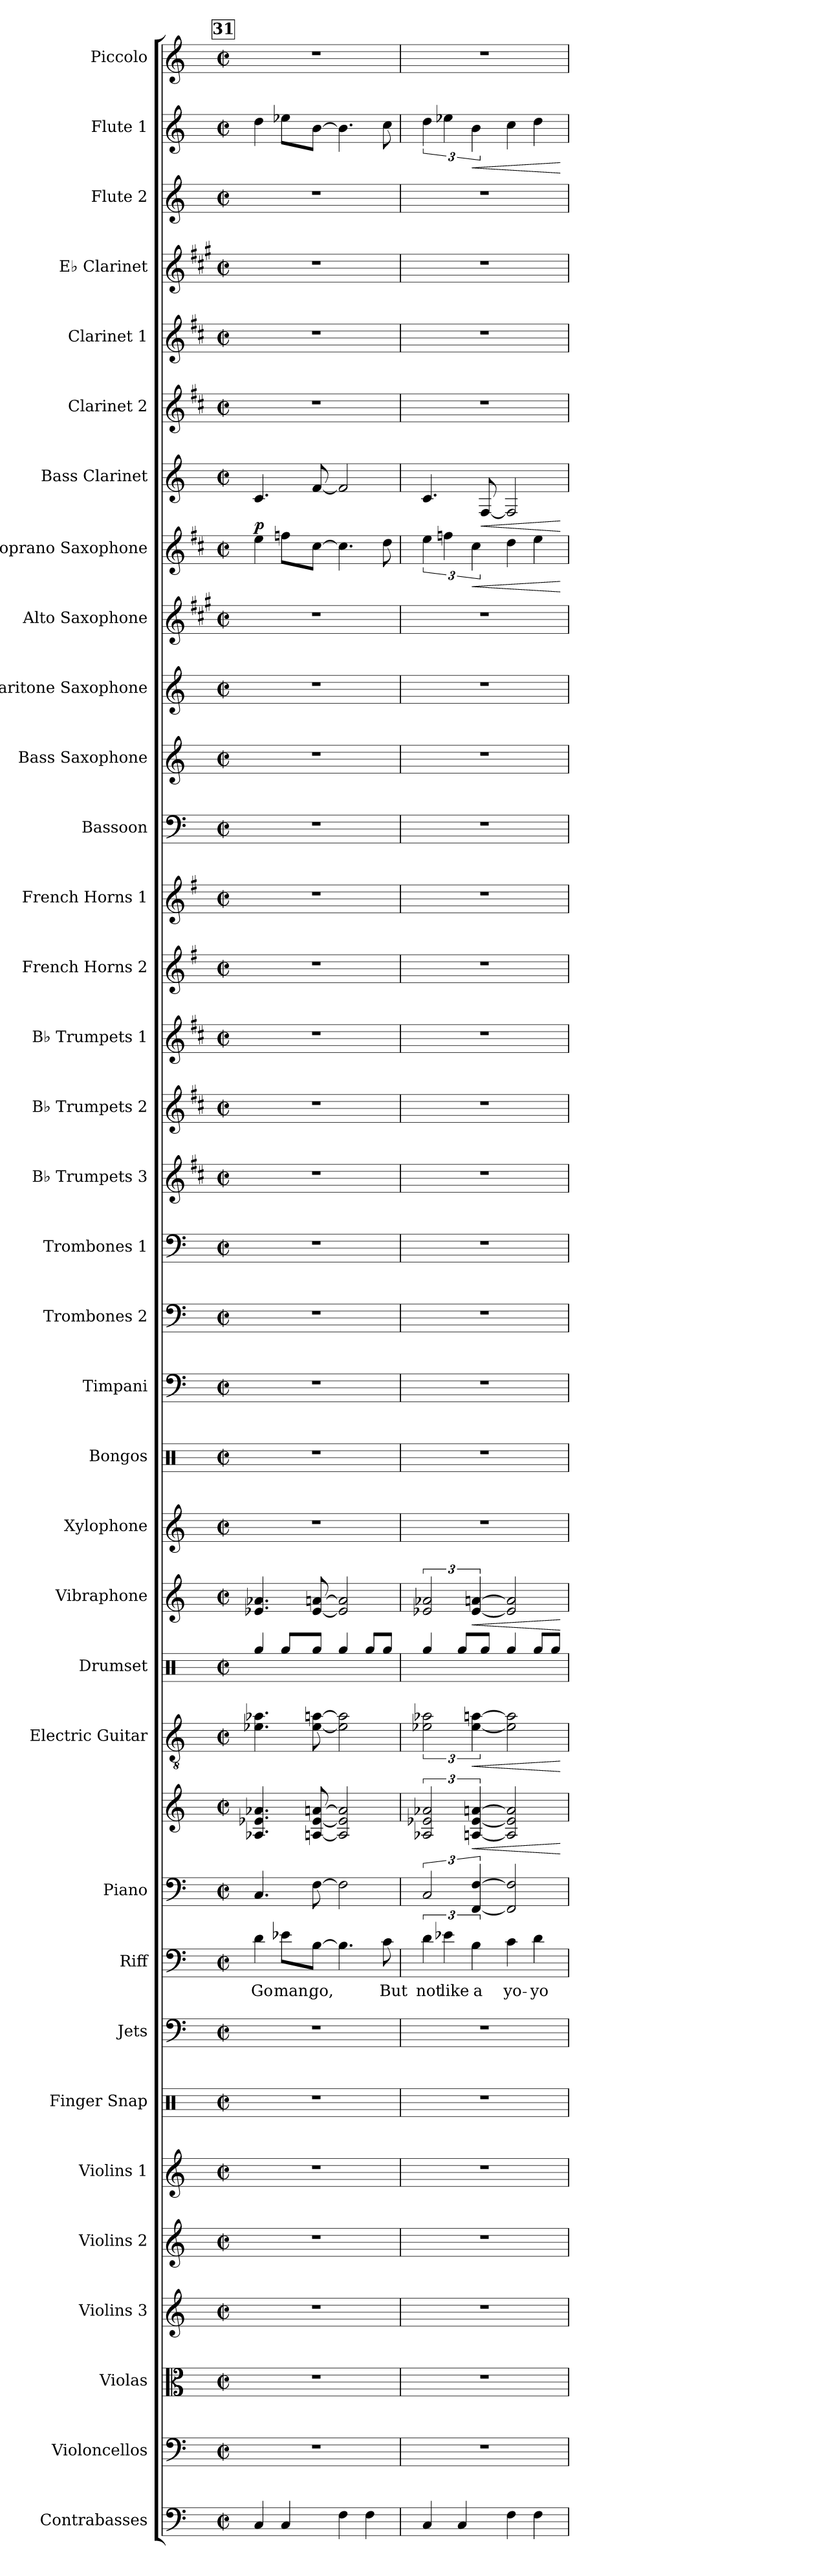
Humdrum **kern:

**kern	**kern	**kern	**kern	**kern	**kern	**kern	**kern	**kern	**text	**kern	**kern	**dynam	**kern	**dynam	**kern	**kern	**dynam	**kern	**kern	**kern	**kern	**kern	**kern	**kern	**kern	**kern	**kern	**kern	**kern	**kern	**kern	**kern	**dynam	**kern	**dynam	**kern	**kern	**kern	**kern	**kern	**dynam	**kern
*part35	*part34	*part33	*part32	*part31	*part30	*part29	*part28	*part27	*part27	*part26	*part26	*part26	*part25	*part25	*part24	*part23	*part23	*part22	*part21	*part20	*part19	*part18	*part17	*part16	*part15	*part14	*part13	*part12	*part11	*part10	*part9	*part8	*part8	*part7	*part7	*part6	*part5	*part4	*part3	*part2	*part2	*part1
*staff36	*staff35	*staff34	*staff33	*staff32	*staff31	*staff30	*staff29	*staff28	*staff28	*staff27	*staff26	*staff26/27	*staff25	*staff25	*staff24	*staff23	*staff23	*staff22	*staff21	*staff20	*staff19	*staff18	*staff17	*staff16	*staff15	*staff14	*staff13	*staff12	*staff11	*staff10	*staff9	*staff8	*staff8	*staff7	*staff7	*staff6	*staff5	*staff4	*staff3	*staff2	*staff2	*staff1
*I"Contrabasses	*I"Violoncellos	*I"Violas	*I"Violins 3	*I"Violins 2	*I"Violins 1	*I"Finger Snap	*I"Jets	*I"Riff	*	*I"Piano	*	*	*I"Electric Guitar	*	*I"Drumset	*I"Vibraphone	*	*I"Xylophone	*I"Bongos	*I"Timpani	*I"Trombones 2	*I"Trombones 1	*I"B♭ Trumpets 3	*I"B♭ Trumpets 2	*I"B♭ Trumpets 1	*I"French Horns 2	*I"French Horns 1	*I"Bassoon	*I"Bass Saxophone	*I"Baritone Saxophone	*I"Alto Saxophone	*I"Soprano Saxophone	*	*I"Bass Clarinet	*	*I"Clarinet 2	*I"Clarinet 1	*I"E♭ Clarinet	*I"Flute 2	*I"Flute 1	*	*I"Piccolo
*I'Cbs.	*I'Vcs.	*I'Vlas.	*I'Vlns. 3	*I'Vlns. 2	*I'Vlns. 1	*I'Fi. Sna.	*I'J.	*I'R.	*	*I'Pno.	*	*	*I'El. Guit.	*	*I'D. Set	*I'Vib.	*	*I'Xyl.	*I'Bon.	*I'Timp.	*I'Tbns. 2	*I'Tbns. 1	*I'B♭ Tpts. 3	*I'B♭ Tpts. 2	*I'B♭ Tpts. 1	*I'F Hns. 2	*I'F Hns. 1	*I'Bsn.	*I'Bs. Sax.	*I'Bar. Sax.	*I'A. Sax.	*I'S. Sax.	*	*I'B. Cl.	*	*I'Cl. 2	*I'Cl. 1	*I'E♭ Cl.	*I'Fl. 2	*I'Fl. 1	*	*I'Picc.
*clefF4	*clefF4	*clefC3	*clefG2	*clefG2	*clefG2	*clefX	*clefF4	*clefF4	*	*clefF4	*clefG2	*	*clefGv2	*	*clefX	*clefG2	*	*clefG2	*clefX	*clefF4	*clefF4	*clefF4	*clefG2	*clefG2	*clefG2	*clefG2	*clefG2	*clefF4	*clefG2	*clefG2	*clefG2	*clefG2	*	*clefG2	*	*clefG2	*clefG2	*clefG2	*clefG2	*clefG2	*	*clefG2
*ITrd7c12	*	*	*	*	*	*	*	*	*	*	*	*	*	*	*	*	*	*ITrd-7c-12	*	*	*	*	*ITrd1c2	*ITrd1c2	*ITrd1c2	*ITrd4c7	*ITrd4c7	*	*ITrd15c26	*ITrd12c21	*ITrd5c9	*ITrd1c2	*	*ITrd8c14	*	*ITrd1c2	*ITrd1c2	*ITrd-2c-3	*	*	*	*ITrd-7c-12
*k[]	*k[]	*k[]	*k[]	*k[]	*k[]	*k[]	*k[]	*k[]	*	*k[]	*k[]	*	*k[]	*	*k[]	*k[]	*	*k[]	*k[]	*k[]	*k[]	*k[]	*k[]	*k[]	*k[]	*k[]	*k[]	*k[]	*k[]	*k[]	*k[]	*k[]	*	*k[]	*	*k[]	*k[]	*k[]	*k[]	*k[]	*	*k[]
*M2/2	*M2/2	*M2/2	*M2/2	*M2/2	*M2/2	*M2/2	*M2/2	*M2/2	*	*M2/2	*M2/2	*	*M2/2	*	*M2/2	*M2/2	*	*M2/2	*M2/2	*M2/2	*M2/2	*M2/2	*M2/2	*M2/2	*M2/2	*M2/2	*M2/2	*M2/2	*M2/2	*M2/2	*M2/2	*M2/2	*	*M2/2	*	*M2/2	*M2/2	*M2/2	*M2/2	*M2/2	*	*M2/2
*met(c|)	*met(c|)	*met(c|)	*met(c|)	*met(c|)	*met(c|)	*met(c|)	*met(c|)	*met(c|)	*	*met(c|)	*met(c|)	*	*met(c|)	*	*met(c|)	*met(c|)	*	*met(c|)	*met(c|)	*met(c|)	*met(c|)	*met(c|)	*met(c|)	*met(c|)	*met(c|)	*met(c|)	*met(c|)	*met(c|)	*met(c|)	*met(c|)	*met(c|)	*met(c|)	*	*met(c|)	*	*met(c|)	*met(c|)	*met(c|)	*met(c|)	*met(c|)	*	*met(c|)
!!LO:REH:place=s1:a:B:fs=14:t=31
=31	=31	=31	=31	=31	=31	=31	=31	=31	=31	=31	=31	=31	=31	=31	=31	=31	=31	=31	=31	=31	=31	=31	=31	=31	=31	=31	=31	=31	=31	=31	=31	=31	=31	=31	=31	=31	=31	=31	=31	=31	=31	=31
!	!	!	!	!	!	!	!	!	!LO:LY:b	!	!	!	!	!	!	!	!	!	!	!	!	!	!	!	!	!	!	!	!	!	!	!	!	!	!LO:DY:b	!	!	!	!	!	!	!
4CC/	1r	1r	1r	1r	1r	1r	1r	4d\	Go	4.C/	4.A-X/ 4.e-X/ 4.a-X/	.	4.e-X\ 4.a-X\	.	4Rgg/	4.e-X/ 4.a-X/	.	1r	1r	1r	1r	1r	1r	1r	1r	1r	1r	1r	1r	1r	1r	4dd\	.	4.C/	p	1r	1r	1r	1r	4dd\	.	1r
!	!	!	!	!	!	!	!	!	!LO:LY:b	!	!	!	!	!	!	!	!	!	!	!	!	!	!	!	!	!	!	!	!	!	!	!	!	!	!	!	!	!	!	!	!	!
4CC/	.	.	.	.	.	.	.	8e-X\L	man,	.	.	.	.	.	8Rgg/L	.	.	.	.	.	.	.	.	.	.	.	.	.	.	.	.	8ee-X\L	.	.	.	.	.	.	.	8ee-X\L	.	.
!	!	!	!	!	!	!	!	!	!LO:LY:b	!	!	!	!	!	!	!	!	!	!	!	!	!	!	!	!	!	!	!	!	!	!	!	!	!	!	!	!	!	!	!	!	!
.	.	.	.	.	.	.	.	[8B\J	go,	[8F\	[8An/ [8e-/ [8an/	.	[8e-\ [8an\	.	8Rgg/J	[8e-/ [8an/	.	.	.	.	.	.	.	.	.	.	.	.	.	.	.	[8b\J	.	[8F/	.	.	.	.	.	[8b\J	.	.
4FF\	.	.	.	.	.	.	.	4.B\]	.	2F\]	2A/] 2e-/] 2a/]	.	2e-\] 2a\]	.	4Rgg/	2e-/] 2a/]	.	.	.	.	.	.	.	.	.	.	.	.	.	.	.	4.b\]	.	2F/]	.	.	.	.	.	4.b\]	.	.
4FF\	.	.	.	.	.	.	.	.	.	.	.	.	.	.	8Rgg/L	.	.	.	.	.	.	.	.	.	.	.	.	.	.	.	.	.	.	.	.	.	.	.	.	.	.	.
!	!	!	!	!	!	!	!	!	!LO:LY:b	!	!	!	!	!	!	!	!	!	!	!	!	!	!	!	!	!	!	!	!	!	!	!	!	!	!	!	!	!	!	!	!	!
.	.	.	.	.	.	.	.	8c\	But	.	.	.	.	.	8Rgg/J	.	.	.	.	.	.	.	.	.	.	.	.	.	.	.	.	8cc\	.	.	.	.	.	.	.	8cc\	.	.
=32	=32	=32	=32	=32	=32	=32	=32	=32	=32	=32	=32	=32	=32	=32	=32	=32	=32	=32	=32	=32	=32	=32	=32	=32	=32	=32	=32	=32	=32	=32	=32	=32	=32	=32	=32	=32	=32	=32	=32	=32	=32	=32
!	!	!	!	!	!	!	!	!	!LO:LY:b	!	!	!	!	!	!	!	!	!	!	!	!	!	!	!	!	!	!	!	!	!	!	!	!	!	!	!	!	!	!	!	!	!
4CC/	1r	1r	1r	1r	1r	1r	1r	6d\	not	3C/	3A-X/ 3e-X/ 3a-X/	.	3e-X\ 3a-X\	.	4Rgg/	3e-X/ 3a-X/	.	1r	1r	1r	1r	1r	1r	1r	1r	1r	1r	1r	1r	1r	1r	6dd\	.	4.C/	.	1r	1r	1r	1r	6dd\	.	1r
!	!	!	!	!	!	!	!	!	!LO:LY:b	!	!	!	!	!	!	!	!	!	!	!	!	!	!	!	!	!	!	!	!	!	!	!	!	!	!	!	!	!	!	!	!	!
.	.	.	.	.	.	.	.	6e-X\	like	.	.	.	.	.	.	.	.	.	.	.	.	.	.	.	.	.	.	.	.	.	.	6ee-X\	.	.	.	.	.	.	.	6ee-X\	.	.
4CC/	.	.	.	.	.	.	.	.	.	.	.	.	.	.	8Rgg/L	.	.	.	.	.	.	.	.	.	.	.	.	.	.	.	.	.	.	.	.	.	.	.	.	.	.	.
!	!	!	!	!	!	!	!	!	!LO:LY:b	!	!	!LO:HP:b	!	!LO:HP:b	!	!	!LO:HP:b	!	!	!	!	!	!	!	!	!	!	!	!	!	!	!	!LO:HP:b	!	!	!	!	!	!	!	!LO:HP:b	!
.	.	.	.	.	.	.	.	6B\	a	[6FF/ [6F/	[6An/ [6e-/ [6an/	<	[6e-\ [6an\	<	.	[6e-/ [6an/	<	.	.	.	.	.	.	.	.	.	.	.	.	.	.	6b\	<	.	.	.	.	.	.	6b\	<	.
!	!	!	!	!	!	!	!	!	!	!	!	!	!	!	!	!	!	!	!	!	!	!	!	!	!	!	!	!	!	!	!	!	!	!	!LO:HP:b	!	!	!	!	!	!	!
.	.	.	.	.	.	.	.	.	.	.	.	.	.	.	8Rgg/J	.	.	.	.	.	.	.	.	.	.	.	.	.	.	.	.	.	.	[8FF/	<	.	.	.	.	.	.	.
!	!	!	!	!	!	!	!	!	!LO:LY:b	!	!	!	!	!	!	!	!	!	!	!	!	!	!	!	!	!	!	!	!	!	!	!	!	!	!	!	!	!	!	!	!	!
4FF\	.	.	.	.	.	.	.	4c\	yo-	2FF/] 2F/]	2A/] 2e-/] 2a/]	.	2e-\] 2a\]	.	4Rgg/	2e-/] 2a/]	.	.	.	.	.	.	.	.	.	.	.	.	.	.	.	4cc\	.	2FF/]	.	.	.	.	.	4cc\	.	.
!	!	!	!	!	!	!	!	!	!LO:LY:b	!	!	!	!	!	!	!	!	!	!	!	!	!	!	!	!	!	!	!	!	!	!	!	!	!	!	!	!	!	!	!	!	!
4FF\	.	.	.	.	.	.	.	4d\	-yo	.	.	.	.	.	8Rgg/L	.	.	.	.	.	.	.	.	.	.	.	.	.	.	.	.	4dd\	.	.	.	.	.	.	.	4dd\	.	.
.	.	.	.	.	.	.	.	.	.	.	.	.	.	.	8Rgg/J	.	.	.	.	.	.	.	.	.	.	.	.	.	.	.	.	.	.	.	.	.	.	.	.	.	.	.
.	.	.	.	.	.	.	.	.	.	.	.	[	.	[	.	.	[	.	.	.	.	.	.	.	.	.	.	.	.	.	.	.	[	.	[	.	.	.	.	.	[	.
=	=	=	=	=	=	=	=	=	=	=	=	=	=	=	=	=	=	=	=	=	=	=	=	=	=	=	=	=	=	=	=	=	=	=	=	=	=	=	=	=	=	=
*-	*-	*-	*-	*-	*-	*-	*-	*-	*-	*-	*-	*-	*-	*-	*-	*-	*-	*-	*-	*-	*-	*-	*-	*-	*-	*-	*-	*-	*-	*-	*-	*-	*-	*-	*-	*-	*-	*-	*-	*-	*-	*-
